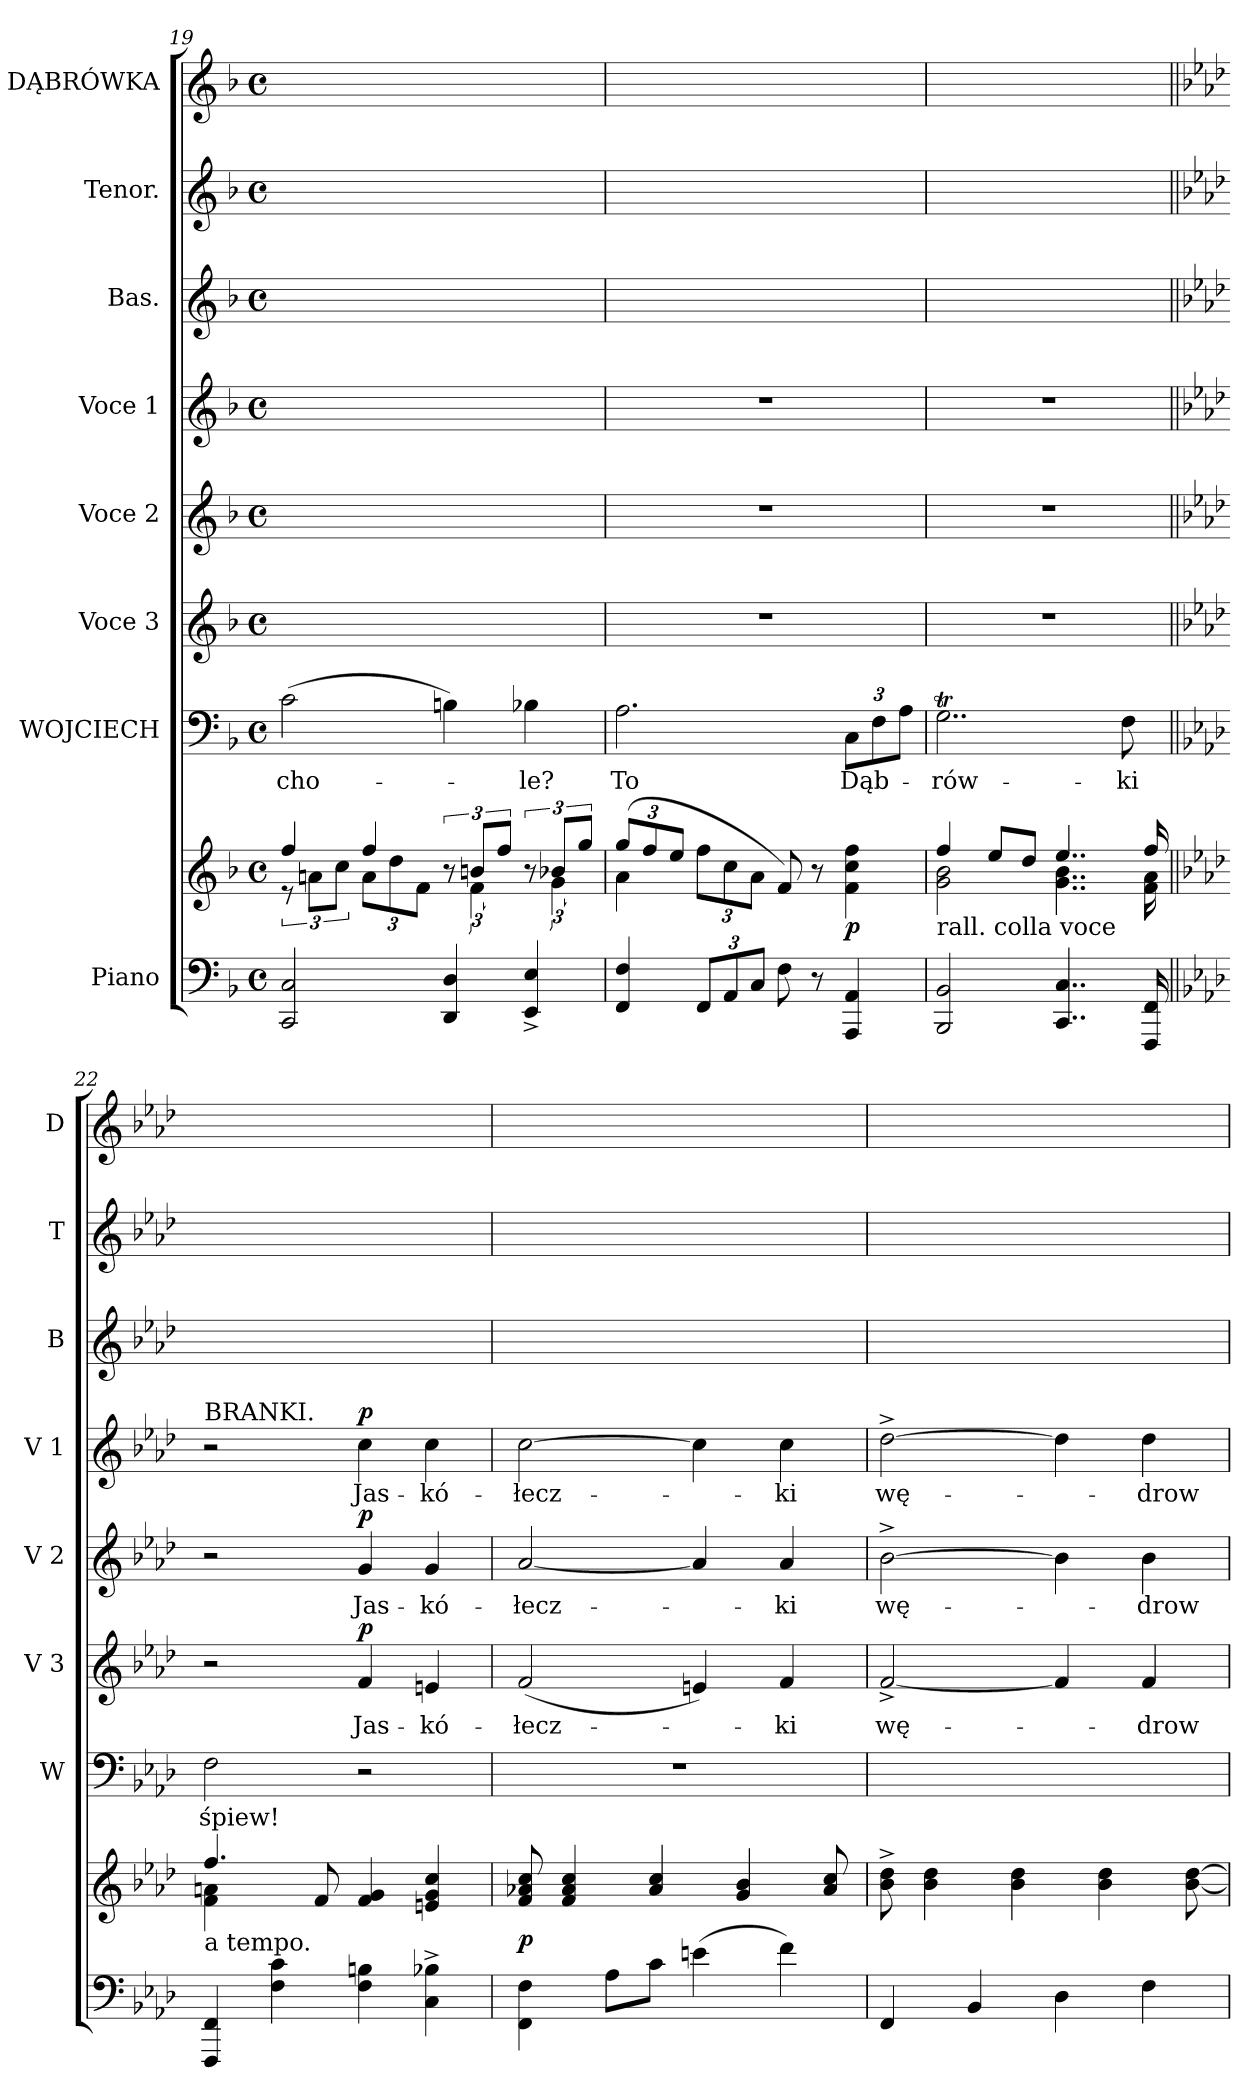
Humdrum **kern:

**kern	**kern	**dynam	**kern	**text	**kern	**text	**dynam	**kern	**text	**dynam	**kern	**text	**dynam	**kern	**kern	**kern
*part8	*part8	*part8	*part7	*part7	*part6	*part6	*part6	*part5	*part5	*part5	*part4	*part4	*part4	*part3	*part2	*part1
*staff9	*staff8	*staff8/9	*staff7	*staff7	*staff6	*staff6	*staff6	*staff5	*staff5	*staff5	*staff4	*staff4	*staff4	*staff3	*staff2	*staff1
*I"Piano	*	*	*I"WOJCIECH	*	*I"Voce 3	*	*	*I"Voce 2	*	*	*I"Voce 1	*	*	*I"Bas.	*I"Tenor.	*I"DĄBRÓWKA
*	*	*	*I'W	*	*I'V 3	*	*	*I'V 2	*	*	*I'V 1	*	*	*I'B	*I'T	*I'D
*clefF4	*clefG2	*	*clefF4	*	*clefG2	*	*	*clefG2	*	*	*clefG2	*	*	*clefG2	*clefG2	*clefG2
*k[b-]	*k[b-]	*	*k[b-]	*	*k[b-]	*	*	*k[b-]	*	*	*k[b-]	*	*	*k[b-]	*k[b-]	*k[b-]
*M4/4	*M4/4	*	*M4/4	*	*M4/4	*	*	*M4/4	*	*	*M4/4	*	*	*M4/4	*M4/4	*M4/4
*met(c)	*met(c)	*	*met(c)	*	*met(c)	*	*	*met(c)	*	*	*met(c)	*	*	*met(c)	*met(c)	*met(c)
=19	=19	=19	=19	=19	=19	=19	=19	=19	=19	=19	=19	=19	=19	=19	=19	=19
*	*^	*	*	*	*	*	*	*	*	*	*	*	*	*	*	*
2CC/ 2C/	4ff/	12r	.	(2c\	-cho-	1ryy	.	.	1ryy	.	.	1ryy	.	.	1ryy	1ryy	1ryy
.	.	12an\L	.	.	.	.	.	.	.	.	.	.	.	.	.	.	.
.	.	12cc\J	.	.	.	.	.	.	.	.	.	.	.	.	.	.	.
.	4ff/	12a\L	.	.	.	.	.	.	.	.	.	.	.	.	.	.	.
.	.	12dd\	.	.	.	.	.	.	.	.	.	.	.	.	.	.	.
.	.	12f\J	.	.	.	.	.	.	.	.	.	.	.	.	.	.	.
4DD/ 4D/	12r	12ryy	.	4Bn\)	.	.	.	.	.	.	.	.	.	.	.	.	.
.	12bn/L	6f\	.	.	.	.	.	.	.	.	.	.	.	.	.	.	.
.	12ff/J	.	.	.	.	.	.	.	.	.	.	.	.	.	.	.	.
4EE^/ 4E^/	12r	12ryy	.	4B-X\	-le?	.	.	.	.	.	.	.	.	.	.	.	.
.	12b-X/L	6g\	.	.	.	.	.	.	.	.	.	.	.	.	.	.	.
.	12gg/J	.	.	.	.	.	.	.	.	.	.	.	.	.	.	.	.
=20	=20	=20	=20	=20	=20	=20	=20	=20	=20	=20	=20	=20	=20	=20	=20	=20	=20
4FF/ 4F/	(12gg/L	4a\	.	2.A\	To	1r	.	.	1r	.	.	1r	.	.	1ryy	1ryy	1ryy
.	12ff/	.	.	.	.	.	.	.	.	.	.	.	.	.	.	.	.
.	12ee/J	.	.	.	.	.	.	.	.	.	.	.	.	.	.	.	.
12FF/L	12ff\L	2.ryy	.	.	.	.	.	.	.	.	.	.	.	.	.	.	.
12AA/	12cc\	.	.	.	.	.	.	.	.	.	.	.	.	.	.	.	.
12C/J	12a\J	.	.	.	.	.	.	.	.	.	.	.	.	.	.	.	.
8F\	8f/)	.	.	.	.	.	.	.	.	.	.	.	.	.	.	.	.
8r	8r	.	.	.	.	.	.	.	.	.	.	.	.	.	.	.	.
4AAA/ 4AA/	4f\ 4cc\ 4ff\	.	p	12C\L	Dąb-	.	.	.	.	.	.	.	.	.	.	.	.
.	.	.	.	12F\	.	.	.	.	.	.	.	.	.	.	.	.	.
.	.	.	.	12A\J	.	.	.	.	.	.	.	.	.	.	.	.	.
=21	=21	=21	=21	=21	=21	=21	=21	=21	=21	=21	=21	=21	=21	=21	=21	=21	=21
!	!LO:TX:b:t=rall. colla voce	!	!	!	!	!	!	!	!	!	!	!	!	!	!	!	!
2BBB-/ 2BB-/	4ff/	2g\ 2b-\	.	2..GT\	-rów-	1r	.	.	1r	.	.	1r	.	.	1ryy	1ryy	1ryy
.	8ee/L	.	.	.	.	.	.	.	.	.	.	.	.	.	.	.	.
.	8dd/J	.	.	.	.	.	.	.	.	.	.	.	.	.	.	.	.
4..CC/ 4..C/	4..ee/	4..g\ 4..b-\	.	.	.	.	.	.	.	.	.	.	.	.	.	.	.
.	.	.	.	8F\	-ki	.	.	.	.	.	.	.	.	.	.	.	.
16FFF/ 16FF/	16ff/	16f\ 16a\	.	.	.	.	.	.	.	.	.	.	.	.	.	.	.
=22||	=22||	=22||	=22||	=22||	=22||	=22||	=22||	=22||	=22||	=22||	=22||	=22||	=22||	=22||	=22||	=22||	=22||
*k[b-e-a-d-]	*k[b-e-a-d-]	*	*	*k[b-e-a-d-]	*	*k[b-e-a-d-]	*	*	*k[b-e-a-d-]	*	*	*k[b-e-a-d-]	*	*	*k[b-e-a-d-]	*k[b-e-a-d-]	*k[b-e-a-d-]
!	!	!	!	!	!	!	!	!	!	!	!	!LO:TX:a:t=BRANKI.	!	!	!	!	!
!	!LO:TX:b:t=a tempo.	!	!	!	!	!	!	!	!	!	!	!	!	!	!	!	!
4FFF/ 4FF/	4.ff/	4f\ 4an\	.	2F\	śpiew!	2r	.	.	2r	.	.	2r	.	.	1ryy	1ryy	1ryy
4F\ 4c\	.	2.ryy	.	.	.	.	.	.	.	.	.	.	.	.	.	.	.
.	8f/	.	.	.	.	.	.	.	.	.	.	.	.	.	.	.	.
!	!	!	!	!	!	!	!	!LO:DY:a	!	!	!LO:DY:a	!	!	!LO:DY:a	!	!	!
4F\ 4Bn\	4f/ 4g/	.	.	2r	.	4f/	Jas-	p	4g/	Jas-	p	4cc\	Jas-	p	.	.	.
4C^\ 4B-X^\	4en/ 4g/ 4cc/	.	.	.	.	4en/	-kó-	.	4g/	-kó-	.	4cc\	-kó-	.	.	.	.
*	*v	*v	*	*	*	*	*	*	*	*	*	*	*	*	*	*	*
=23	=23	=23	=23	=23	=23	=23	=23	=23	=23	=23	=23	=23	=23	=23	=23	=23
4FF\ 4F\	8f/ 8a-X/ 8cc/	p	1r	.	(2f/	-łecz-	.	[2a-/	-łecz-	.	[2cc\	-łecz-	.	1ryy	1ryy	1ryy
.	4f/ 4a-/ 4cc/	.	.	.	.	.	.	.	.	.	.	.	.	.	.	.
8A-\L	.	.	.	.	.	.	.	.	.	.	.	.	.	.	.	.
8c\J	4a-/ 4cc/	.	.	.	.	.	.	.	.	.	.	.	.	.	.	.
(4en\	.	.	.	.	4en/)	.	.	4a-/]	.	.	4cc\]	.	.	.	.	.
.	4g/ 4b-/	.	.	.	.	.	.	.	.	.	.	.	.	.	.	.
4f\)	.	.	.	.	4f/	-ki	.	4a-/	-ki	.	4cc\	-ki	.	.	.	.
.	8a-/ 8cc/	.	.	.	.	.	.	.	.	.	.	.	.	.	.	.
=24	=24	=24	=24	=24	=24	=24	=24	=24	=24	=24	=24	=24	=24	=24	=24	=24
4FF/	8b-^\ 8dd-^\	.	1ryy	.	[2f^/	wę-	.	[2b-^\	wę-	.	[2dd-^\	wę-	.	1ryy	1ryy	1ryy
.	4b-\ 4dd-\	.	.	.	.	.	.	.	.	.	.	.	.	.	.	.
4BB-/	.	.	.	.	.	.	.	.	.	.	.	.	.	.	.	.
.	4b-\ 4dd-\	.	.	.	.	.	.	.	.	.	.	.	.	.	.	.
4D-\	.	.	.	.	4f/]	.	.	4b-\]	.	.	4dd-\]	.	.	.	.	.
.	4b-\ 4dd-\	.	.	.	.	.	.	.	.	.	.	.	.	.	.	.
4F\	.	.	.	.	4f/	-drow-	.	4b-\	-drow-	.	4dd-\	-drow-	.	.	.	.
.	[8b-\ [8dd-\	.	.	.	.	.	.	.	.	.	.	.	.	.	.	.
=	=	=	=	=	=	=	=	=	=	=	=	=	=	=	=	=
*-	*-	*-	*-	*-	*-	*-	*-	*-	*-	*-	*-	*-	*-	*-	*-	*-
